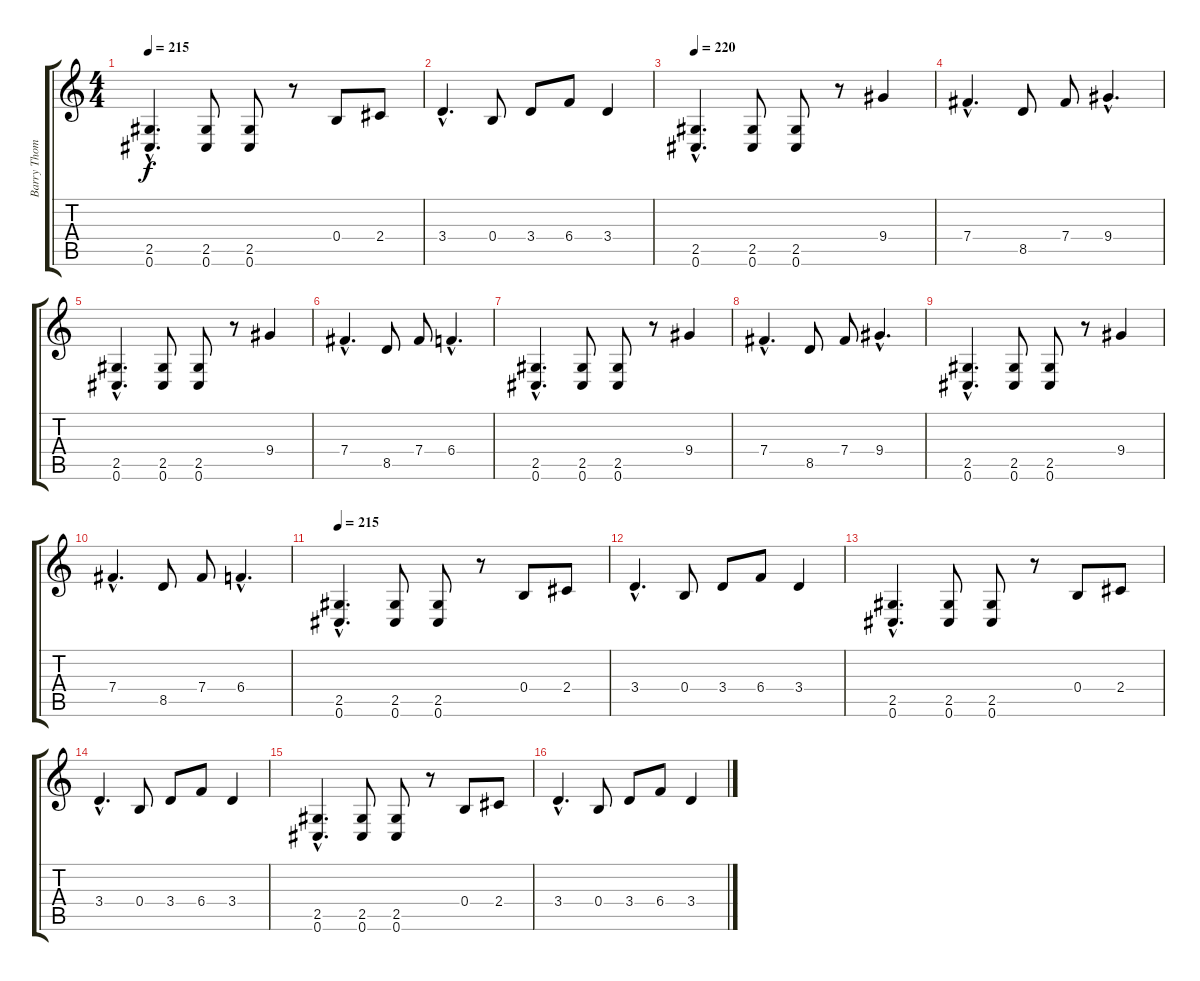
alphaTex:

\track ("Barry Thomson" "Barry Thom") {instrument distortionguitar}
\staff {score tabs}
\tuning (Db4 Ab3 E3 B2 Gb2 Db2) {hide}
\ts (4 4)
\tempo 215
\clef g2
\ks c
(2.5{hac} 0.6{hac}).4{d dy f} (2.5 0.6).8 (2.5 0.6).8 r.8 0.4.8 2.4.8 |
3.4{hac}.4{d} 0.4.8 3.4.8 6.4.8 3.4.4 |
\tempo 220
(2.5{hac} 0.6{hac}).4{d} (2.5 0.6).8 (2.5 0.6).8 r.8 9.4.4 |
7.4{hac}.4{d} 8.5.8 7.4.8 9.4{hac}.4{d} |
(2.5{hac} 0.6{hac}).4{d} (2.5 0.6).8 (2.5 0.6).8 r.8 9.4.4 |
7.4{hac}.4{d} 8.5.8 7.4.8 6.4{hac}.4{d} |
(2.5{hac} 0.6{hac}).4{d} (2.5 0.6).8 (2.5 0.6).8 r.8 9.4.4 |
7.4{hac}.4{d} 8.5.8 7.4.8 9.4{hac}.4{d} |
(2.5{hac} 0.6{hac}).4{d} (2.5 0.6).8 (2.5 0.6).8 r.8 9.4.4 |
7.4{hac}.4{d} 8.5.8 7.4.8 6.4{hac}.4{d} |
\tempo 215
(2.5{hac} 0.6{hac}).4{d} (2.5 0.6).8 (2.5 0.6).8 r.8 0.4.8 2.4.8 |
3.4{hac}.4{d} 0.4.8 3.4.8 6.4.8 3.4.4 |
(2.5{hac} 0.6{hac}).4{d} (2.5 0.6).8 (2.5 0.6).8 r.8 0.4.8 2.4.8 |
3.4{hac}.4{d} 0.4.8 3.4.8 6.4.8 3.4.4 |
(2.5{hac} 0.6{hac}).4{d} (2.5 0.6).8 (2.5 0.6).8 r.8 0.4.8 2.4.8 |
3.4{hac}.4{d} 0.4.8 3.4.8 6.4.8 3.4.4
